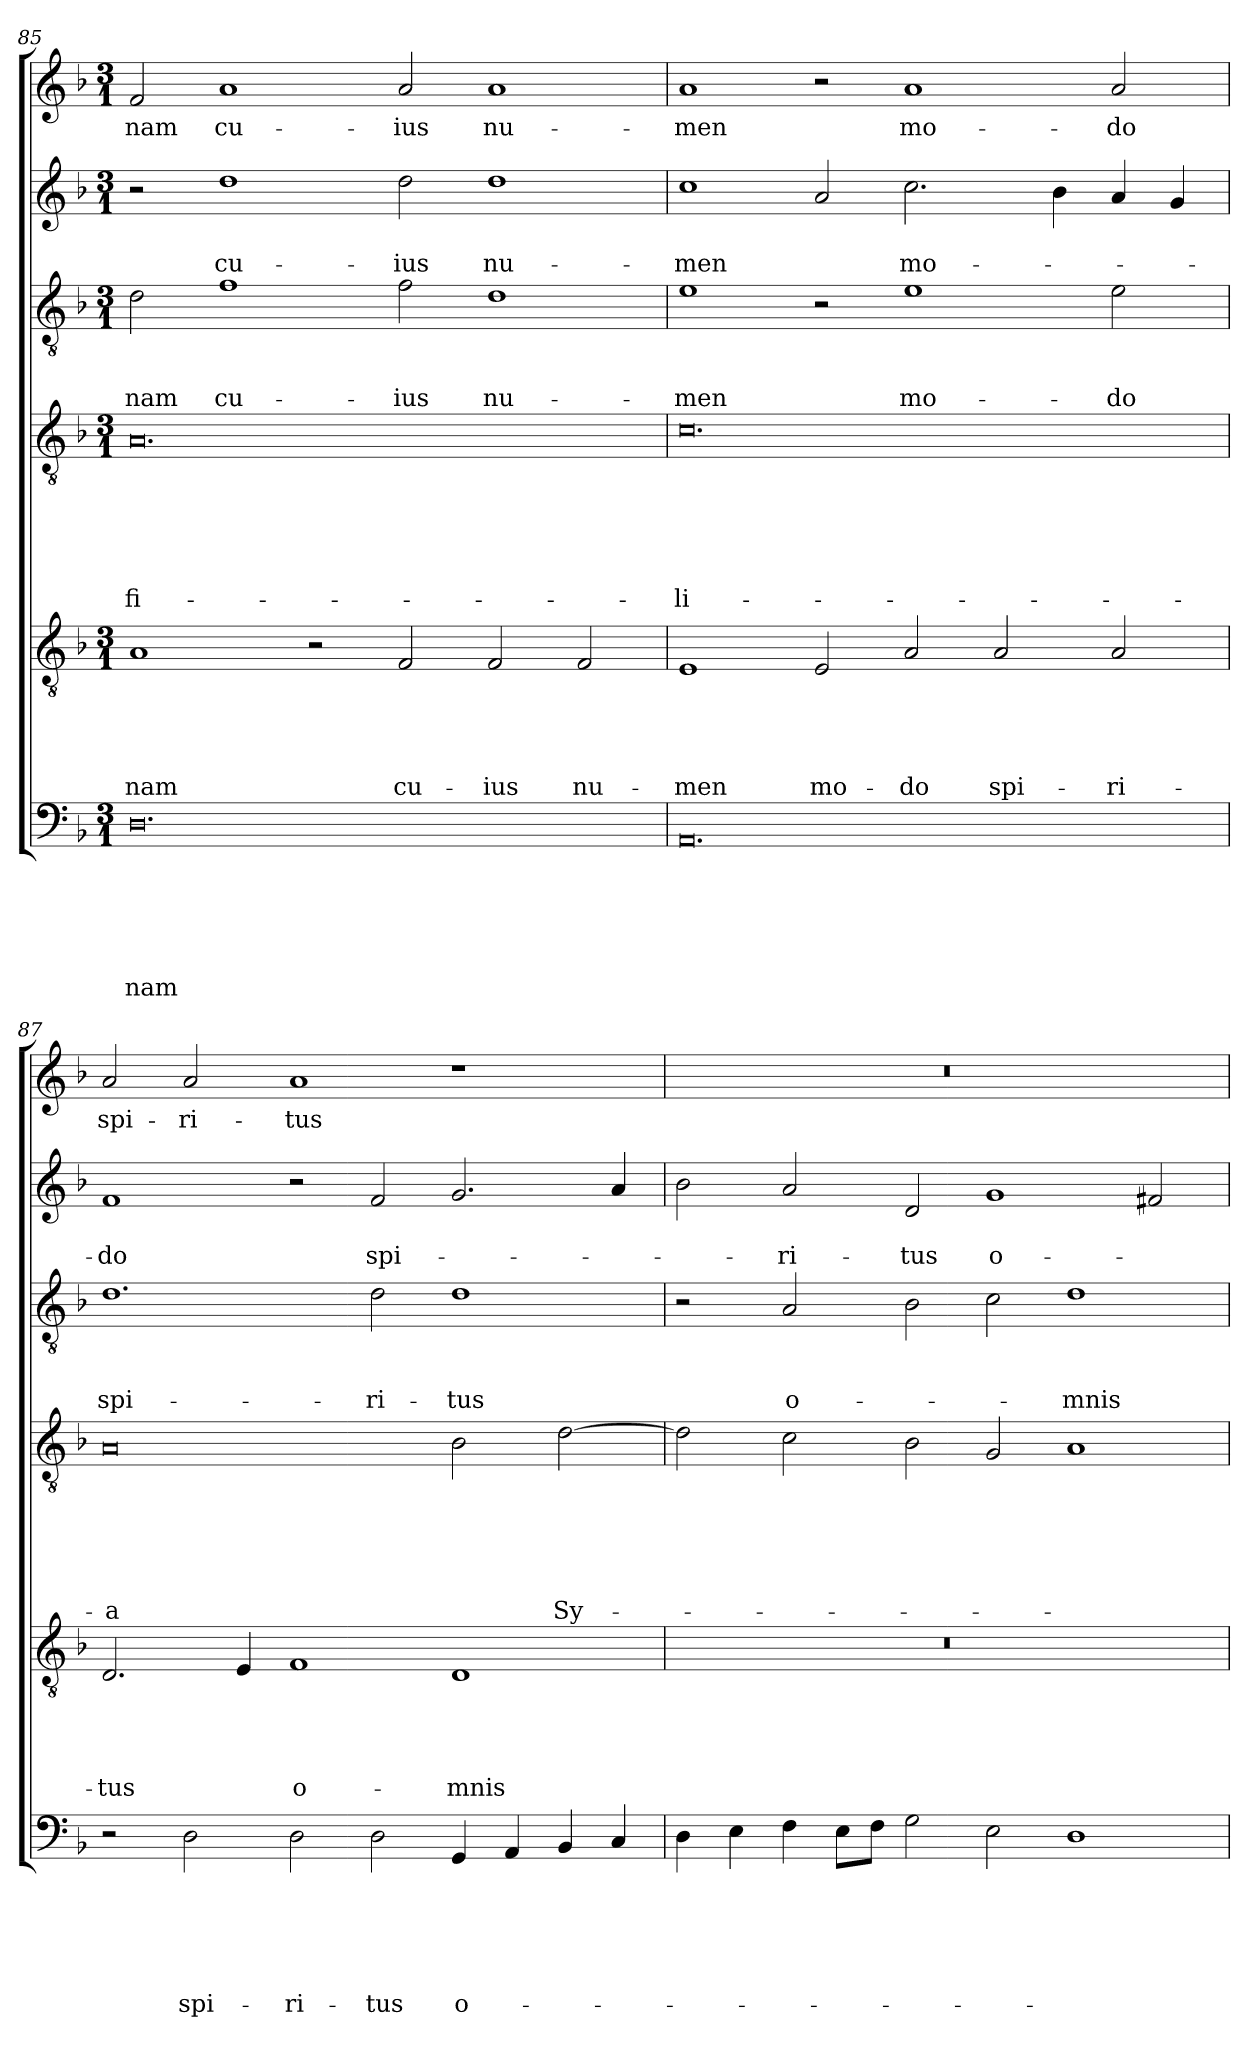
**kern	**text	**text	**text	**text	**text	**text	**kern	**text	**text	**text	**text	**text	**kern	**text	**text	**text	**text	**text	**text	**kern	**text	**text	**text	**kern	**text	**text	**kern	**text
*part6	*part6	*part6	*part6	*part6	*part6	*part6	*part5	*part5	*part5	*part5	*part5	*part5	*part4	*part4	*part4	*part4	*part4	*part4	*part4	*part3	*part3	*part3	*part3	*part2	*part2	*part2	*part1	*part1
*staff6	*staff6	*staff6	*staff6	*staff6	*staff6	*staff6	*staff5	*staff5	*staff5	*staff5	*staff5	*staff5	*staff4	*staff4	*staff4	*staff4	*staff4	*staff4	*staff4	*staff3	*staff3	*staff3	*staff3	*staff2	*staff2	*staff2	*staff1	*staff1
*clefF4	*	*	*	*	*	*	*clefGv2	*	*	*	*	*	*clefGv2	*	*	*	*	*	*	*clefGv2	*	*	*	*clefG2	*	*	*clefG2	*
*k[b-]	*	*	*	*	*	*	*k[b-]	*	*	*	*	*	*k[b-]	*	*	*	*	*	*	*k[b-]	*	*	*	*k[b-]	*	*	*k[b-]	*
*F:	*	*	*	*	*	*	*F:	*	*	*	*	*	*F:	*	*	*	*	*	*	*F:	*	*	*	*F:	*	*	*F:	*
*M3/1	*	*	*	*	*	*	*M3/1	*	*	*	*	*	*M3/1	*	*	*	*	*	*	*M3/1	*	*	*	*M3/1	*	*	*M3/1	*
=85	=85	=85	=85	=85	=85	=85	=85	=85	=85	=85	=85	=85	=85	=85	=85	=85	=85	=85	=85	=85	=85	=85	=85	=85	=85	=85	=85	=85
!	!	!	!	!	!	!LO:LY:b	!	!	!	!	!	!LO:LY:b	!	!	!	!	!	!	!LO:LY:b	!	!	!	!LO:LY:b	!	!	!	!	!LO:LY:b
0.D	.	.	.	.	.	-nam	1A	.	.	.	.	-nam	0.A	.	.	.	.	.	fi-	2d\	.	.	-nam	2r	.	.	2f/	-nam
!	!	!	!	!	!	!	!	!	!	!	!	!	!	!	!	!	!	!	!	!	!	!	!LO:LY:b	!	!	!LO:LY:b	!	!LO:LY:b
.	.	.	.	.	.	.	.	.	.	.	.	.	.	.	.	.	.	.	.	1f	.	.	cu-	1dd	.	cu-	1a	cu-
.	.	.	.	.	.	.	2r	.	.	.	.	.	.	.	.	.	.	.	.	.	.	.	.	.	.	.	.	.
!	!	!	!	!	!	!	!	!	!	!	!	!LO:LY:b	!	!	!	!	!	!	!	!	!	!	!LO:LY:b	!	!	!LO:LY:b	!	!LO:LY:b
.	.	.	.	.	.	.	2F/	.	.	.	.	cu-	.	.	.	.	.	.	.	2f\	.	.	-ius	2dd\	.	-ius	2a/	-ius
!	!	!	!	!	!	!	!	!	!	!	!	!LO:LY:b	!	!	!	!	!	!	!	!	!	!	!LO:LY:b	!	!	!LO:LY:b	!	!LO:LY:b
.	.	.	.	.	.	.	2F/	.	.	.	.	-ius	.	.	.	.	.	.	.	1d	.	.	nu-	1dd	.	nu-	1a	nu-
!	!	!	!	!	!	!	!	!	!	!	!	!LO:LY:b	!	!	!	!	!	!	!	!	!	!	!	!	!	!	!	!
.	.	.	.	.	.	.	2F/	.	.	.	.	nu-	.	.	.	.	.	.	.	.	.	.	.	.	.	.	.	.
=86	=86	=86	=86	=86	=86	=86	=86	=86	=86	=86	=86	=86	=86	=86	=86	=86	=86	=86	=86	=86	=86	=86	=86	=86	=86	=86	=86	=86
!	!	!	!	!	!	!	!	!	!	!	!	!LO:LY:b	!	!	!	!	!	!	!LO:LY:b	!	!	!	!LO:LY:b	!	!	!LO:LY:b	!	!LO:LY:b
0.AA	.	.	.	.	.	.	1E	.	.	.	.	-men	0.c	.	.	.	.	.	-li-	1e	.	.	-men	1cc	.	-men	1a	-men
!	!	!	!	!	!	!	!	!	!	!	!	!LO:LY:b	!	!	!	!	!	!	!	!	!	!	!	!	!	!	!	!
.	.	.	.	.	.	.	2E/	.	.	.	.	mo-	.	.	.	.	.	.	.	2r	.	.	.	2a/	.	.	2r	.
!	!	!	!	!	!	!	!	!	!	!	!	!LO:LY:b	!	!	!	!	!	!	!	!	!	!	!LO:LY:b	!	!	!LO:LY:b	!	!LO:LY:b
.	.	.	.	.	.	.	2A/	.	.	.	.	-do	.	.	.	.	.	.	.	1e	.	.	mo-	2.cc\	.	mo-	1a	mo-
!	!	!	!	!	!	!	!	!	!	!	!	!LO:LY:b	!	!	!	!	!	!	!	!	!	!	!	!	!	!	!	!
.	.	.	.	.	.	.	2A/	.	.	.	.	spi-	.	.	.	.	.	.	.	.	.	.	.	.	.	.	.	.
.	.	.	.	.	.	.	.	.	.	.	.	.	.	.	.	.	.	.	.	.	.	.	.	4b-\	.	.	.	.
!	!	!	!	!	!	!	!	!	!	!	!	!LO:LY:b	!	!	!	!	!	!	!	!	!	!	!LO:LY:b	!	!	!	!	!LO:LY:b
.	.	.	.	.	.	.	2A/	.	.	.	.	-ri-	.	.	.	.	.	.	.	2e\	.	.	-do	4a/	.	.	2a/	-do
.	.	.	.	.	.	.	.	.	.	.	.	.	.	.	.	.	.	.	.	.	.	.	.	4g/	.	.	.	.
=87	=87	=87	=87	=87	=87	=87	=87	=87	=87	=87	=87	=87	=87	=87	=87	=87	=87	=87	=87	=87	=87	=87	=87	=87	=87	=87	=87	=87
!	!	!	!	!	!	!	!	!	!	!	!	!LO:LY:b	!	!	!	!	!	!	!LO:LY:b	!	!	!	!LO:LY:b	!	!	!LO:LY:b	!	!LO:LY:b
2r	.	.	.	.	.	.	2.D/	.	.	.	.	-tus	0A	.	.	.	.	.	-a	1.d	.	.	spi-	1f	.	-do	2a/	spi-
!	!	!	!	!	!	!LO:LY:b	!	!	!	!	!	!	!	!	!	!	!	!	!	!	!	!	!	!	!	!	!	!LO:LY:b
2D\	.	.	.	.	.	spi-	.	.	.	.	.	.	.	.	.	.	.	.	.	.	.	.	.	.	.	.	2a/	-ri-
.	.	.	.	.	.	.	4E/	.	.	.	.	.	.	.	.	.	.	.	.	.	.	.	.	.	.	.	.	.
!	!	!	!	!	!	!LO:LY:b	!	!	!	!	!	!LO:LY:b	!	!	!	!	!	!	!	!	!	!	!	!	!	!	!	!LO:LY:b
2D\	.	.	.	.	.	-ri-	1F	.	.	.	.	o-	.	.	.	.	.	.	.	.	.	.	.	2r	.	.	1a	-tus
!	!	!	!	!	!	!LO:LY:b	!	!	!	!	!	!	!	!	!	!	!	!	!	!	!	!	!LO:LY:b	!	!	!LO:LY:b	!	!
2D\	.	.	.	.	.	-tus	.	.	.	.	.	.	.	.	.	.	.	.	.	2d\	.	.	-ri-	2f/	.	spi-	.	.
!	!	!	!	!	!	!LO:LY:b	!	!	!	!	!	!LO:LY:b	!	!	!	!	!	!	!	!	!	!	!LO:LY:b	!	!	!	!	!
4GG/	.	.	.	.	.	o-	1D	.	.	.	.	-mnis	2B-\	.	.	.	.	.	.	1d	.	.	-tus	2.g/	.	.	1r	.
4AA/	.	.	.	.	.	.	.	.	.	.	.	.	.	.	.	.	.	.	.	.	.	.	.	.	.	.	.	.
!	!	!	!	!	!	!	!	!	!	!	!	!	!	!	!	!	!	!	!LO:LY:b	!	!	!	!	!	!	!	!	!
4BB-/	.	.	.	.	.	.	.	.	.	.	.	.	[2d\	.	.	.	.	.	Sy-	.	.	.	.	.	.	.	.	.
4C/	.	.	.	.	.	.	.	.	.	.	.	.	.	.	.	.	.	.	.	.	.	.	.	4a/	.	.	.	.
!!LO:LB:g=z
=88	=88	=88	=88	=88	=88	=88	=88	=88	=88	=88	=88	=88	=88	=88	=88	=88	=88	=88	=88	=88	=88	=88	=88	=88	=88	=88	=88	=88
4D\	.	.	.	.	.	.	0.r	.	.	.	.	.	2d\]	.	.	.	.	.	.	2r	.	.	.	2b-\	.	.	0.r	.
4E\	.	.	.	.	.	.	.	.	.	.	.	.	.	.	.	.	.	.	.	.	.	.	.	.	.	.	.	.
!	!	!	!	!	!	!	!	!	!	!	!	!	!	!	!	!	!	!	!	!	!	!	!LO:LY:b	!	!	!LO:LY:b	!	!
4F\	.	.	.	.	.	.	.	.	.	.	.	.	2c\	.	.	.	.	.	.	2A/	.	.	o-	2a/	.	-ri-	.	.
8E\L	.	.	.	.	.	.	.	.	.	.	.	.	.	.	.	.	.	.	.	.	.	.	.	.	.	.	.	.
8F\J	.	.	.	.	.	.	.	.	.	.	.	.	.	.	.	.	.	.	.	.	.	.	.	.	.	.	.	.
!	!	!	!	!	!	!	!	!	!	!	!	!	!	!	!	!	!	!	!	!	!	!	!	!	!	!LO:LY:b	!	!
2G\	.	.	.	.	.	.	.	.	.	.	.	.	2B-\	.	.	.	.	.	.	2B-\	.	.	.	2d/	.	-tus	.	.
!	!	!	!	!	!	!	!	!	!	!	!	!	!	!	!	!	!	!	!	!	!	!	!	!	!	!LO:LY:b	!	!
2E\	.	.	.	.	.	.	.	.	.	.	.	.	2G/	.	.	.	.	.	.	2c\	.	.	.	1g	.	o-	.	.
!	!	!	!	!	!	!	!	!	!	!	!	!	!	!	!	!	!	!	!	!	!	!	!LO:LY:b	!	!	!	!	!
1D	.	.	.	.	.	.	.	.	.	.	.	.	1A	.	.	.	.	.	.	1d	.	.	-mnis	.	.	.	.	.
.	.	.	.	.	.	.	.	.	.	.	.	.	.	.	.	.	.	.	.	.	.	.	.	2f#/	.	.	.	.
=	=	=	=	=	=	=	=	=	=	=	=	=	=	=	=	=	=	=	=	=	=	=	=	=	=	=	=	=
*-	*-	*-	*-	*-	*-	*-	*-	*-	*-	*-	*-	*-	*-	*-	*-	*-	*-	*-	*-	*-	*-	*-	*-	*-	*-	*-	*-	*-
